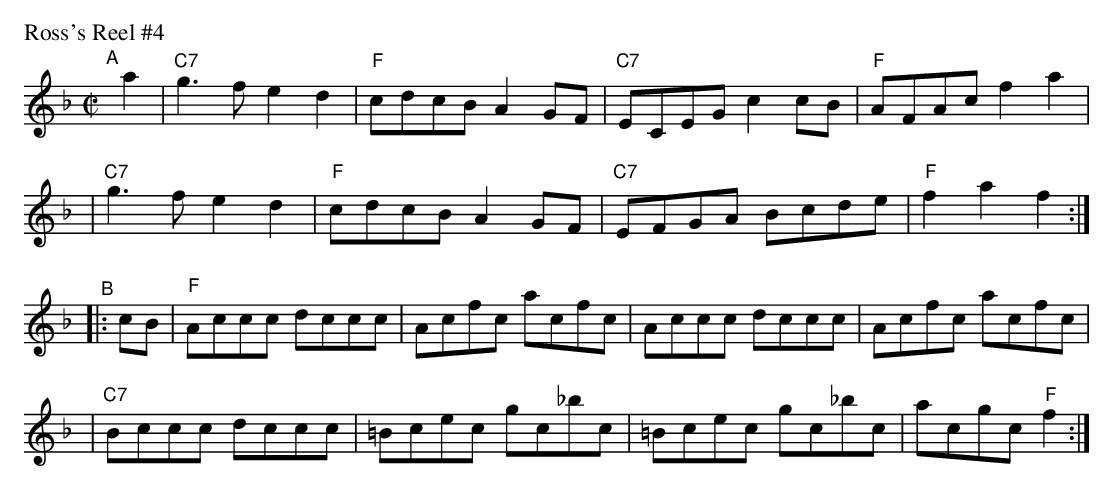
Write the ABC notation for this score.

X:1
P: Ross's Reel #4
M: C|
L: 1/8
K: F
"^A"[|]\
   a2 | "C7"g3f e2d2 | "F"cdcB A2GF| "C7"ECEG c2cB | "F"AFAc f2a2 |
      | "C7"g3f e2d2 | "F"cdcB A2GF| "C7"EFGA Bcde | "F"f2a2 f2 :|
"^B"\
|: cB |  "F"Accc dccc |  Acfc acfc  |  Accc dccc  | Acfc acfc  |
      | "C7"Bccc dccc | =Bcec gc_bc | =Bcec gc_bc | acgc "F"f2 :|
